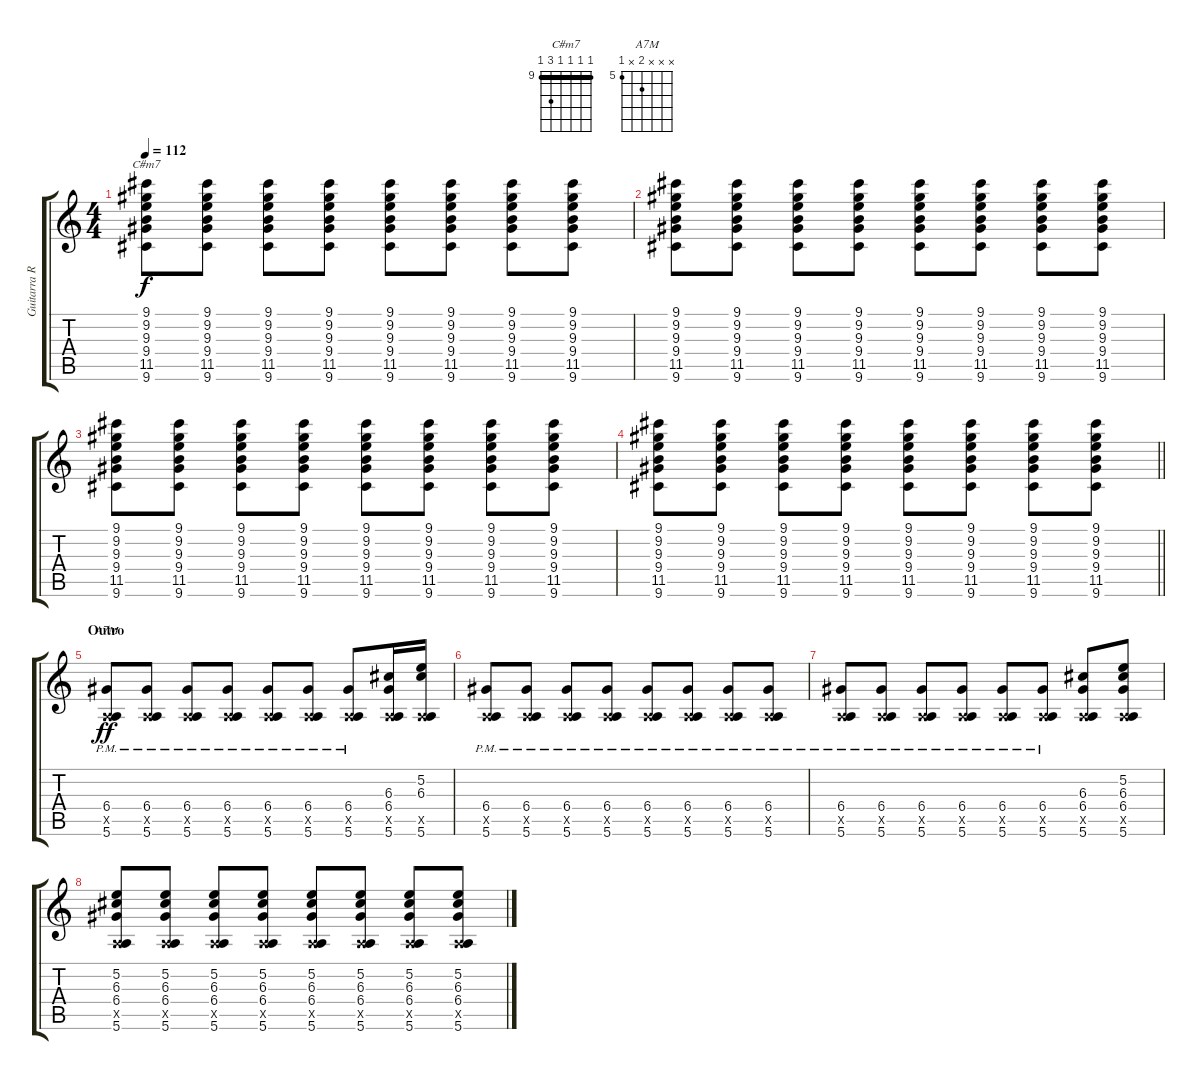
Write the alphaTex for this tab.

\track ("Guitarra Ritmica" "Guitarra R") {instrument distortionguitar}
\staff {score tabs}
\tuning (E4 B3 G3 D3 A2 E2) {hide}
\chord ("C#m7" 9 9 9 9 11 9) {firstfret 9 barre 9}
\chord ("A7M" x x x 6 x 5) {firstfret 5}
\ts (4 4)
\tempo 112
\clef g2
\ks c
(9.1 9.2 9.3 9.4 11.5 9.6).8{ch "C#m7" dy f} (9.1 9.2 9.3 9.4 11.5 9.6).8 (9.1 9.2 9.3 9.4 11.5 9.6).8 (9.1 9.2 9.3 9.4 11.5 9.6).8 (9.1 9.2 9.3 9.4 11.5 9.6).8 (9.1 9.2 9.3 9.4 11.5 9.6).8 (9.1 9.2 9.3 9.4 11.5 9.6).8 (9.1 9.2 9.3 9.4 11.5 9.6).8 |
(9.1 9.2 9.3 9.4 11.5 9.6).8 (9.1 9.2 9.3 9.4 11.5 9.6).8 (9.1 9.2 9.3 9.4 11.5 9.6).8 (9.1 9.2 9.3 9.4 11.5 9.6).8 (9.1 9.2 9.3 9.4 11.5 9.6).8 (9.1 9.2 9.3 9.4 11.5 9.6).8 (9.1 9.2 9.3 9.4 11.5 9.6).8 (9.1 9.2 9.3 9.4 11.5 9.6).8 |
(9.1 9.2 9.3 9.4 11.5 9.6).8 (9.1 9.2 9.3 9.4 11.5 9.6).8 (9.1 9.2 9.3 9.4 11.5 9.6).8 (9.1 9.2 9.3 9.4 11.5 9.6).8 (9.1 9.2 9.3 9.4 11.5 9.6).8 (9.1 9.2 9.3 9.4 11.5 9.6).8 (9.1 9.2 9.3 9.4 11.5 9.6).8 (9.1 9.2 9.3 9.4 11.5 9.6).8 |
\barLineRight lightlight
(9.1 9.2 9.3 9.4 11.5 9.6).8 (9.1 9.2 9.3 9.4 11.5 9.6).8 (9.1 9.2 9.3 9.4 11.5 9.6).8 (9.1 9.2 9.3 9.4 11.5 9.6).8 (9.1 9.2 9.3 9.4 11.5 9.6).8 (9.1 9.2 9.3 9.4 11.5 9.6).8 (9.1 9.2 9.3 9.4 11.5 9.6).8 (9.1 9.2 9.3 9.4 11.5 9.6).8 |
\section ("" "Outro")
(6.4{pm} 0.5{x} 5.6{pm}).8{ch "A7M" dy ff} (6.4{pm} 0.5{x} 5.6{pm}).8 (6.4{pm} 0.5{x} 5.6{pm}).8 (6.4{pm} 0.5{x} 5.6{pm}).8 (6.4{pm} 0.5{x} 5.6{pm}).8 (6.4{pm} 0.5{x} 5.6{pm}).8 (6.4{pm} 0.5{x} 5.6{pm}).8 (6.3 6.4 0.5{x} 5.6).16 (5.2 6.3 0.5{x} 5.6).16 |
(6.4{pm} 0.5{x} 5.6{pm}).8 (6.4{pm} 0.5{x} 5.6{pm}).8 (6.4{pm} 0.5{x} 5.6{pm}).8 (6.4{pm} 0.5{x} 5.6{pm}).8 (6.4{pm} 0.5{x} 5.6{pm}).8 (6.4{pm} 0.5{x} 5.6{pm}).8 (6.4{pm} 0.5{x} 5.6{pm}).8 (6.4{pm} 0.5{x} 5.6{pm}).8 |
(6.4{pm} 0.5{x} 5.6{pm}).8 (6.4{pm} 0.5{x} 5.6{pm}).8 (6.4{pm} 0.5{x} 5.6{pm}).8 (6.4{pm} 0.5{x} 5.6{pm}).8 (6.4{pm} 0.5{x} 5.6{pm}).8 (6.4{pm} 0.5{x} 5.6{pm}).8 (6.3 6.4 0.5{x} 5.6).8 (5.2 6.3 6.4 0.5{x} 5.6).8 |
(5.2 6.3 6.4 0.5{x} 5.6).8 (5.2 6.3 6.4 0.5{x} 5.6).8 (5.2 6.3 6.4 0.5{x} 5.6).8 (5.2 6.3 6.4 0.5{x} 5.6).8 (5.2 6.3 6.4 0.5{x} 5.6).8 (5.2 6.3 6.4 0.5{x} 5.6).8 (5.2 6.3 6.4 0.5{x} 5.6).8 (5.2 6.3 6.4 0.5{x} 5.6).8
